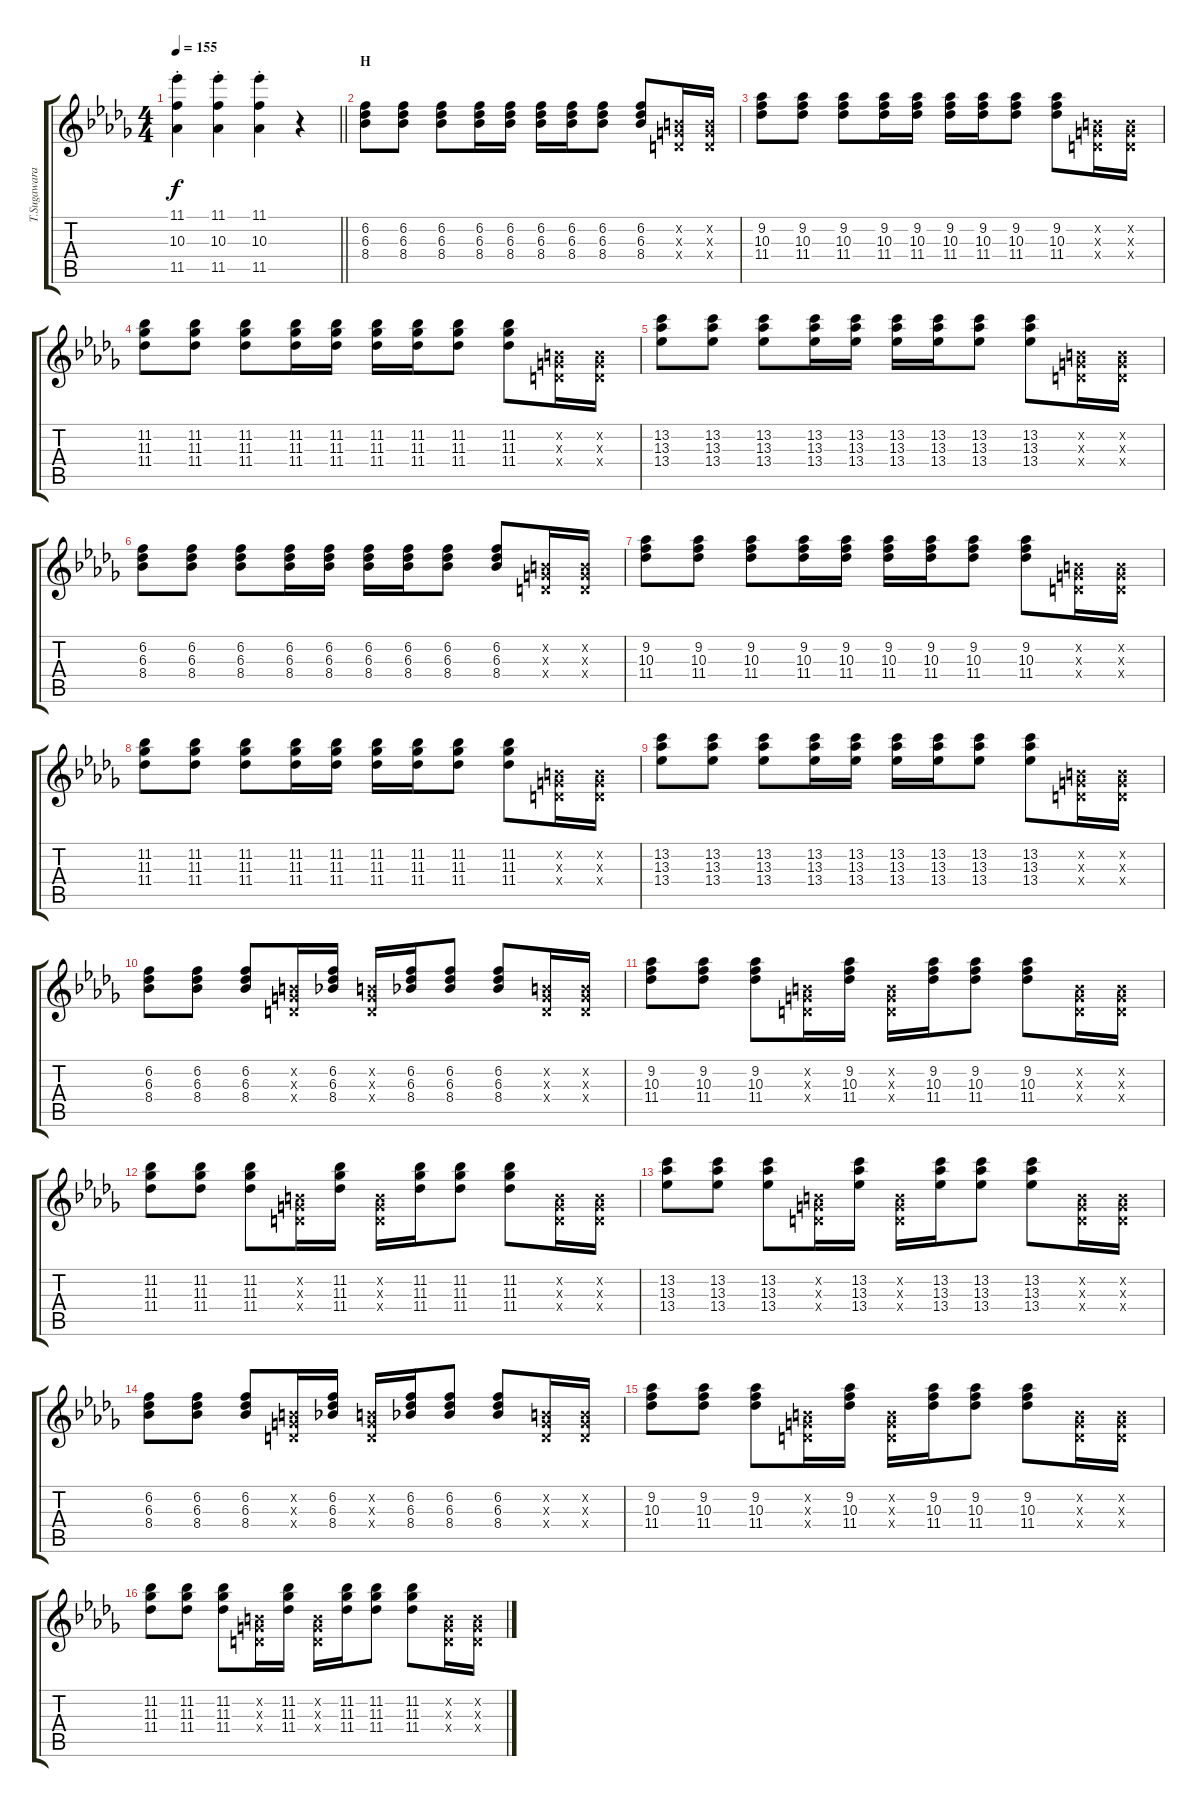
\track ("" "T.Sugawara") {instrument distortionguitar}
\staff {score tabs}
\tuning (E4 B3 G3 D3 A2 E2) {hide}
\ts (4 4)
\tempo 155
\clef g2
\barLineRight lightlight
\ks db
(11.1{st} 10.3{st} 11.5{st}).4{dy f} (11.1{st} 10.3{st} 11.5{st}).4 (11.1{st} 10.3{st} 11.5{st}).4 r.4 |
\section ("" "H")
(6.2 6.3 8.4).8 (6.2 6.3 8.4).8 (6.2 6.3 8.4).8 (6.2 6.3 8.4).16 (6.2 6.3 8.4).16 (6.2 6.3 8.4).16 (6.2 6.3 8.4).16 (6.2 6.3 8.4).8 (6.2 6.3 8.4).8 (0.2{x} 0.3{x} 0.4{x}).16 (0.2{x} 0.3{x} 0.4{x}).16 |
(9.2 10.3 11.4).8 (9.2 10.3 11.4).8 (9.2 10.3 11.4).8 (9.2 10.3 11.4).16 (9.2 10.3 11.4).16 (9.2 10.3 11.4).16 (9.2 10.3 11.4).16 (9.2 10.3 11.4).8 (9.2 10.3 11.4).8 (0.2{x} 0.3{x} 0.4{x}).16 (0.2{x} 0.3{x} 0.4{x}).16 |
(11.2 11.3 11.4).8 (11.2 11.3 11.4).8 (11.2 11.3 11.4).8 (11.2 11.3 11.4).16 (11.2 11.3 11.4).16 (11.2 11.3 11.4).16 (11.2 11.3 11.4).16 (11.2 11.3 11.4).8 (11.2 11.3 11.4).8 (0.2{x} 0.3{x} 0.4{x}).16 (0.2{x} 0.3{x} 0.4{x}).16 |
(13.2 13.3 13.4).8 (13.2 13.3 13.4).8 (13.2 13.3 13.4).8 (13.2 13.3 13.4).16 (13.2 13.3 13.4).16 (13.2 13.3 13.4).16 (13.2 13.3 13.4).16 (13.2 13.3 13.4).8 (13.2 13.3 13.4).8 (0.2{x} 0.3{x} 0.4{x}).16 (0.2{x} 0.3{x} 0.4{x}).16 |
(6.2 6.3 8.4).8 (6.2 6.3 8.4).8 (6.2 6.3 8.4).8 (6.2 6.3 8.4).16 (6.2 6.3 8.4).16 (6.2 6.3 8.4).16 (6.2 6.3 8.4).16 (6.2 6.3 8.4).8 (6.2 6.3 8.4).8 (0.2{x} 0.3{x} 0.4{x}).16 (0.2{x} 0.3{x} 0.4{x}).16 |
(9.2 10.3 11.4).8 (9.2 10.3 11.4).8 (9.2 10.3 11.4).8 (9.2 10.3 11.4).16 (9.2 10.3 11.4).16 (9.2 10.3 11.4).16 (9.2 10.3 11.4).16 (9.2 10.3 11.4).8 (9.2 10.3 11.4).8 (0.2{x} 0.3{x} 0.4{x}).16 (0.2{x} 0.3{x} 0.4{x}).16 |
(11.2 11.3 11.4).8 (11.2 11.3 11.4).8 (11.2 11.3 11.4).8 (11.2 11.3 11.4).16 (11.2 11.3 11.4).16 (11.2 11.3 11.4).16 (11.2 11.3 11.4).16 (11.2 11.3 11.4).8 (11.2 11.3 11.4).8 (0.2{x} 0.3{x} 0.4{x}).16 (0.2{x} 0.3{x} 0.4{x}).16 |
(13.2 13.3 13.4).8 (13.2 13.3 13.4).8 (13.2 13.3 13.4).8 (13.2 13.3 13.4).16 (13.2 13.3 13.4).16 (13.2 13.3 13.4).16 (13.2 13.3 13.4).16 (13.2 13.3 13.4).8 (13.2 13.3 13.4).8 (0.2{x} 0.3{x} 0.4{x}).16 (0.2{x} 0.3{x} 0.4{x}).16 |
(6.2 6.3 8.4).8 (6.2 6.3 8.4).8 (6.2 6.3 8.4).8 (0.2{x} 0.3{x} 0.4{x}).16 (6.2 6.3 8.4).16 (0.2{x} 0.3{x} 0.4{x}).16 (6.2 6.3 8.4).16 (6.2 6.3 8.4).8 (6.2 6.3 8.4).8 (0.2{x} 0.3{x} 0.4{x}).16 (0.2{x} 0.3{x} 0.4{x}).16 |
(9.2 10.3 11.4).8 (9.2 10.3 11.4).8 (9.2 10.3 11.4).8 (0.2{x} 0.3{x} 0.4{x}).16 (9.2 10.3 11.4).16 (0.2{x} 0.3{x} 0.4{x}).16 (9.2 10.3 11.4).16 (9.2 10.3 11.4).8 (9.2 10.3 11.4).8 (0.2{x} 0.3{x} 0.4{x}).16 (0.2{x} 0.3{x} 0.4{x}).16 |
(11.2 11.3 11.4).8 (11.2 11.3 11.4).8 (11.2 11.3 11.4).8 (0.2{x} 0.3{x} 0.4{x}).16 (11.2 11.3 11.4).16 (0.2{x} 0.3{x} 0.4{x}).16 (11.2 11.3 11.4).16 (11.2 11.3 11.4).8 (11.2 11.3 11.4).8 (0.2{x} 0.3{x} 0.4{x}).16 (0.2{x} 0.3{x} 0.4{x}).16 |
(13.2 13.3 13.4).8 (13.2 13.3 13.4).8 (13.2 13.3 13.4).8 (0.2{x} 0.3{x} 0.4{x}).16 (13.2 13.3 13.4).16 (0.2{x} 0.3{x} 0.4{x}).16 (13.2 13.3 13.4).16 (13.2 13.3 13.4).8 (13.2 13.3 13.4).8 (0.2{x} 0.3{x} 0.4{x}).16 (0.2{x} 0.3{x} 0.4{x}).16 |
(6.2 6.3 8.4).8 (6.2 6.3 8.4).8 (6.2 6.3 8.4).8 (0.2{x} 0.3{x} 0.4{x}).16 (6.2 6.3 8.4).16 (0.2{x} 0.3{x} 0.4{x}).16 (6.2 6.3 8.4).16 (6.2 6.3 8.4).8 (6.2 6.3 8.4).8 (0.2{x} 0.3{x} 0.4{x}).16 (0.2{x} 0.3{x} 0.4{x}).16 |
(9.2 10.3 11.4).8 (9.2 10.3 11.4).8 (9.2 10.3 11.4).8 (0.2{x} 0.3{x} 0.4{x}).16 (9.2 10.3 11.4).16 (0.2{x} 0.3{x} 0.4{x}).16 (9.2 10.3 11.4).16 (9.2 10.3 11.4).8 (9.2 10.3 11.4).8 (0.2{x} 0.3{x} 0.4{x}).16 (0.2{x} 0.3{x} 0.4{x}).16 |
(11.2 11.3 11.4).8 (11.2 11.3 11.4).8 (11.2 11.3 11.4).8 (0.2{x} 0.3{x} 0.4{x}).16 (11.2 11.3 11.4).16 (0.2{x} 0.3{x} 0.4{x}).16 (11.2 11.3 11.4).16 (11.2 11.3 11.4).8 (11.2 11.3 11.4).8 (0.2{x} 0.3{x} 0.4{x}).16 (0.2{x} 0.3{x} 0.4{x}).16
